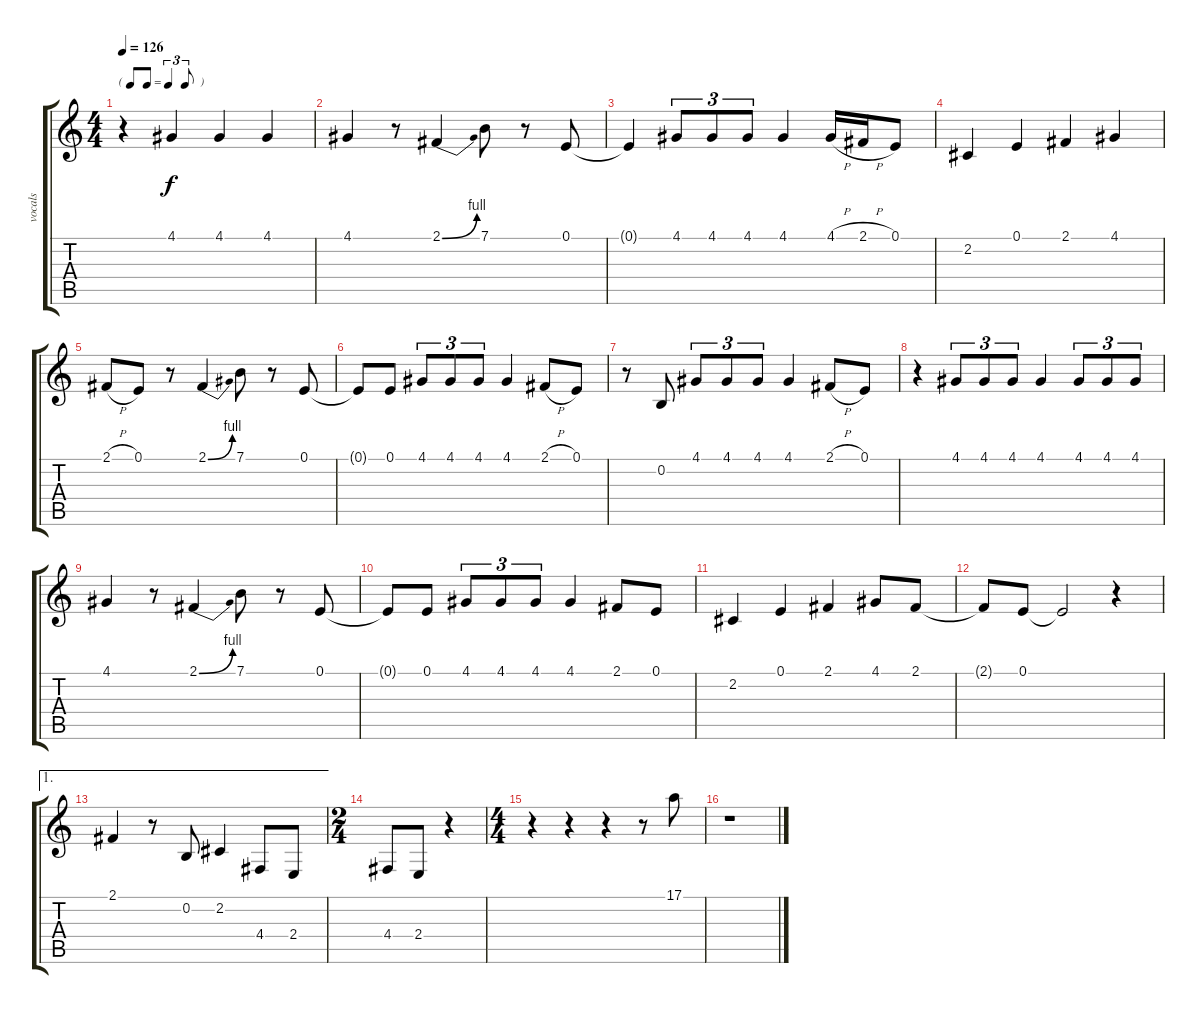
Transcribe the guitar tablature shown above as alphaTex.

\track ("vocals" "vocals") {instrument altosax}
\staff {score tabs}
\tuning (E4 B3 G3 D3 A2 E2) {hide}
\ts (4 4)
\tf triplet8th
\tempo 126
\clef g2
\ks c
r.4{dy f} 4.1.4 4.1.4 4.1.4 |
4.1.4 r.8 2.1{be (bend 0 0 60 4)}.4 7.1.8 r.8 0.1.8 |
0.1{t}.4 4.1.8{tu (3 2)} 4.1.8{tu (3 2)} 4.1.8{tu (3 2)} 4.1.4 4.1{h}.16 2.1{h}.16 0.1.8 |
2.2.4 0.1.4 2.1.4 4.1.4 |
2.1{h}.8 0.1.8 r.8 2.1{be (bend 0 0 60 4)}.4 7.1.8 r.8 0.1.8 |
0.1{t}.8 0.1.8 4.1.8{tu (3 2)} 4.1.8{tu (3 2)} 4.1.8{tu (3 2)} 4.1.4 2.1{h}.8 0.1.8 |
r.8 0.2.8 4.1.8{tu (3 2)} 4.1.8{tu (3 2)} 4.1.8{tu (3 2)} 4.1.4 2.1{h}.8 0.1.8 |
r.4 4.1.8{tu (3 2)} 4.1.8{tu (3 2)} 4.1.8{tu (3 2)} 4.1.4 4.1.8{tu (3 2)} 4.1.8{tu (3 2)} 4.1.8{tu (3 2)} |
4.1.4 r.8 2.1{be (bend 0 0 60 4)}.4 7.1.8 r.8 0.1.8 |
0.1{t}.8 0.1.8 4.1.8{tu (3 2)} 4.1.8{tu (3 2)} 4.1.8{tu (3 2)} 4.1.4 2.1.8 0.1.8 |
2.2.4 0.1.4 2.1.4 4.1.8 2.1.8 |
2.1{t}.8 0.1.8 0.1{t}.2 r.4 |
\ae 1
2.1.4 r.8 0.2.8 2.2.4 4.4.8 2.4.8 |
\ts (2 4)
4.4.8 2.4.8 r.4 |
\ts (4 4)
r.4 r.4 r.4 r.8 17.1.8 |
r.1
